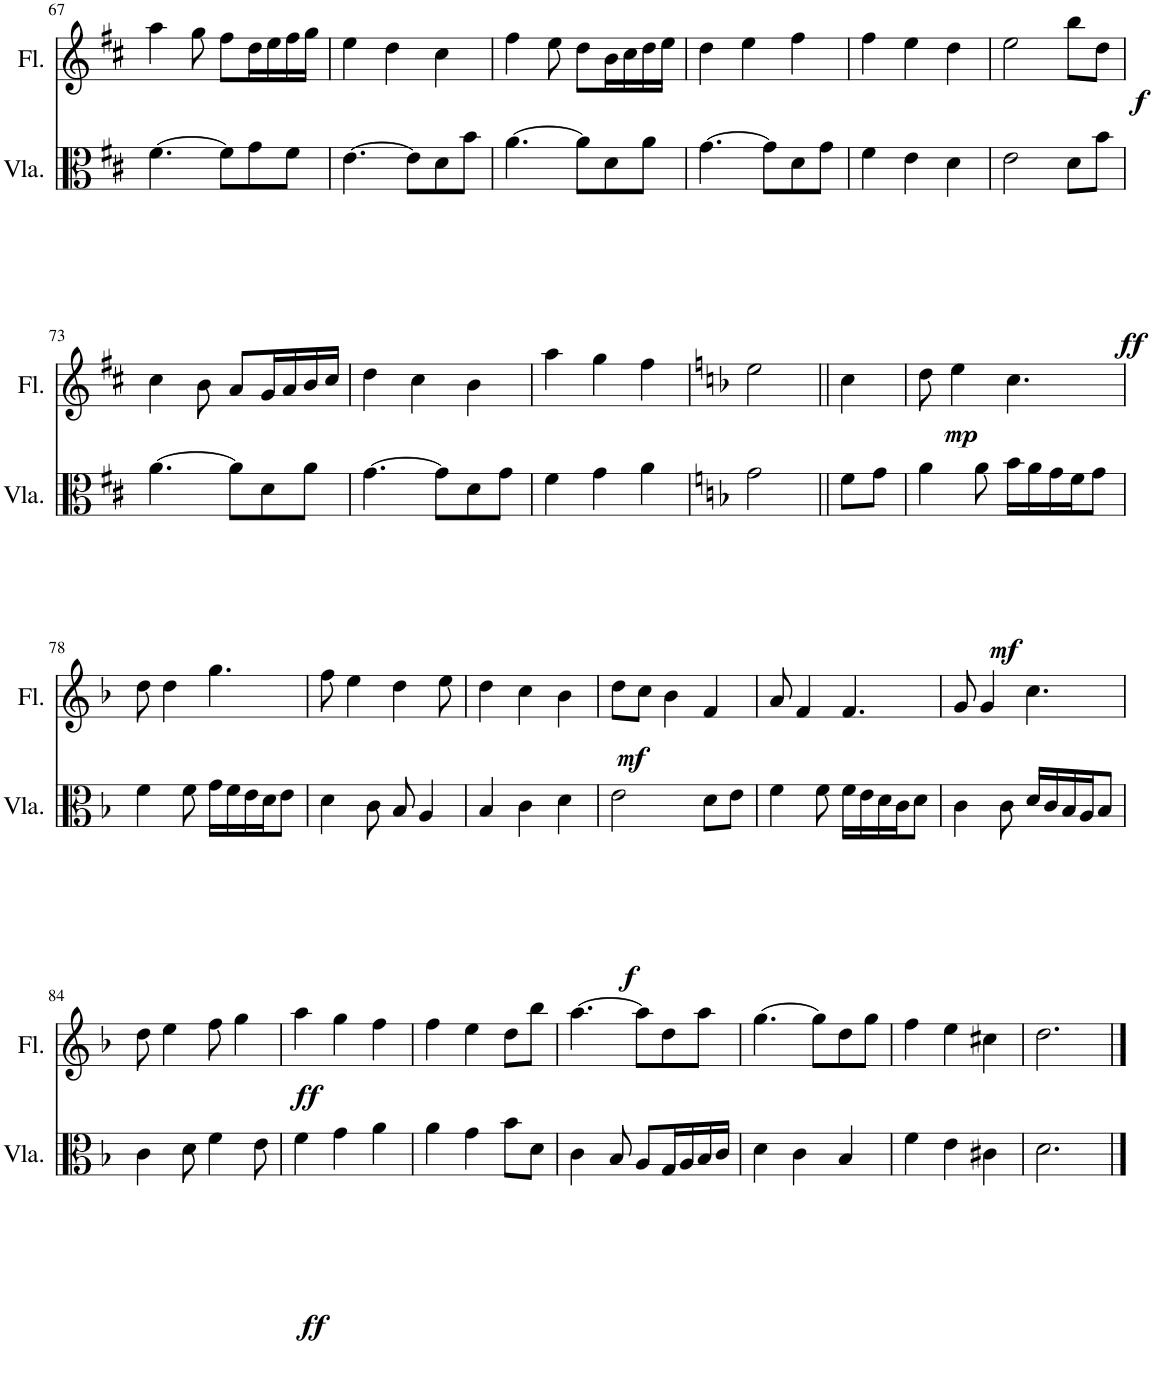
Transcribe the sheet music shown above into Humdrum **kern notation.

**kern	**dynam	**kern	**dynam
*part2	*part2	*part1	*part1
*staff2	*staff2	*staff1	*staff1
*I"Viola	*	*I"Flute	*
*I'Vla.	*	*I'Fl.	*
!!LO:PB:g=z
*clefC3	*	*clefG2	*
*k[f#c#]	*	*k[f#c#]	*
*M6/8	*	*M6/8	*
=67	=67	=67	=67
[4.f#\	.	4aa\	.
.	.	8gg\	.
8f#\L]	.	8ff#\L	.
8g\	.	16dd\L	.
.	.	16ee\	.
8f#\J	.	16ff#\	.
.	.	16gg\JJ	.
=68	=68	=68	=68
[4.e\	.	4ee\	.
.	.	4dd\	.
8e\L]	.	.	.
8d\	.	4cc#\	.
8b\J	.	.	.
=69	=69	=69	=69
[4.a\	.	4ff#\	.
.	.	8ee\	.
8a\L]	.	8dd\L	.
8d\	.	16b\L	.
.	.	16cc#\	.
8a\J	.	16dd\	.
.	.	16ee\JJ	.
=70	=70	=70	=70
[4.g\	.	4dd\	.
.	.	4ee\	.
8g\L]	.	.	.
8d\	.	4ff#\	.
8g\J	.	.	.
=71	=71	=71	=71
4f#\	.	4ff#\	.
4e\	.	4ee\	.
4d\	.	4dd\	.
=72	=72	=72	=72
2e\	.	2ee\	.
!	!LO:DY:b	!	!LO:DY:b
8d\L	ff	8bb\L	f
8b\J	.	8dd\J	.
!!LO:LB:g=z
=73	=73	=73	=73
[4.a\	.	4cc#\	.
.	.	8b\	.
8a\L]	.	8a/L	.
8d\	.	16g/L	.
.	.	16a/	.
8a\J	.	16b/	.
.	.	16cc#/JJ	.
=74	=74	=74	=74
[4.g\	.	4dd\	.
.	.	4cc#\	.
8g\L]	.	.	.
8d\	.	4b\	.
8g\J	.	.	.
=75	=75	=75	=75
4f#\	.	4aa\	.
4g\	.	4gg\	.
4a\	.	4ff#\	.
=76	=76	=76	=76
*k[b-]	*	*k[b-]	*
2g\	.	2ee\	.
!	!	!	!LO:DY:b
8f\L	.	4cc\	mp
!	!LO:DY:b	!	!
8g\J	mf	.	.
=77	=77	=77	=77
4a\	.	8dd\	.
.	.	4ee\	.
8a\	.	.	.
16b-\LL	.	4.cc\	.
16a\	.	.	.
16g\	.	.	.
16f\J	.	.	.
8g\J	.	.	.
!!LO:LB:g=z
=78	=78	=78	=78
4f\	.	8dd\	.
.	.	4dd\	.
8f\	.	.	.
16g\LL	.	4.gg\	.
16f\	.	.	.
16e\	.	.	.
16d\J	.	.	.
8e\J	.	.	.
=79	=79	=79	=79
4d\	.	8ff\	.
.	.	4ee\	.
8c\	.	.	.
8B-/	.	4dd\	.
4A/	.	.	.
.	.	8ee\	.
=80	=80	=80	=80
4B-/	.	4dd\	.
4c\	.	4cc\	.
4d\	.	4b-\	.
=81	=81	=81	=81
!	!LO:DY:b	!	!LO:DY:b
2e\	f	8dd\L	mf
.	.	8cc\J	.
.	.	4b-\	.
8d\L	.	4f/	.
8e\J	.	.	.
=82	=82	=82	=82
4f\	.	8a/	.
.	.	4f/	.
8f\	.	.	.
16f\LL	.	4.f/	.
16e\	.	.	.
16d\	.	.	.
16c\J	.	.	.
8d\J	.	.	.
=83	=83	=83	=83
4c\	.	8g/	.
.	.	4g/	.
8c\	.	.	.
16d/LL	.	4.cc\	.
16c/	.	.	.
16B-/	.	.	.
16A/J	.	.	.
8B-/J	.	.	.
!!LO:LB:g=z
=84	=84	=84	=84
4c\	.	8dd\	.
.	.	4ee\	.
8d\	.	.	.
4f\	.	8ff\	.
.	.	4gg\	.
8e\	.	.	.
=85	=85	=85	=85
!	!LO:DY:b	!	!LO:DY:b
4f\	ff	4aa\	ff
4g\	.	4gg\	.
4a\	.	4ff\	.
=86	=86	=86	=86
4a\	.	4ff\	.
4g\	.	4ee\	.
8b-\L	.	8dd\L	.
8d\J	.	8bb-\J	.
=87	=87	=87	=87
4c\	.	[4.aa\	.
8B-/	.	.	.
8A/L	.	8aa\L]	.
16G/L	.	8dd\	.
16A/	.	.	.
16B-/	.	8aa\J	.
16c/JJ	.	.	.
=88	=88	=88	=88
4d\	.	[4.gg\	.
4c\	.	.	.
.	.	8gg\L]	.
4B-/	.	8dd\	.
.	.	8gg\J	.
=89	=89	=89	=89
4f\	.	4ff\	.
4e\	.	4ee\	.
4c#X\	.	4cc#X\	.
=90	=90	=90	=90
2.d\	.	2.dd\	.
==	==	==	==
*-	*-	*-	*-
